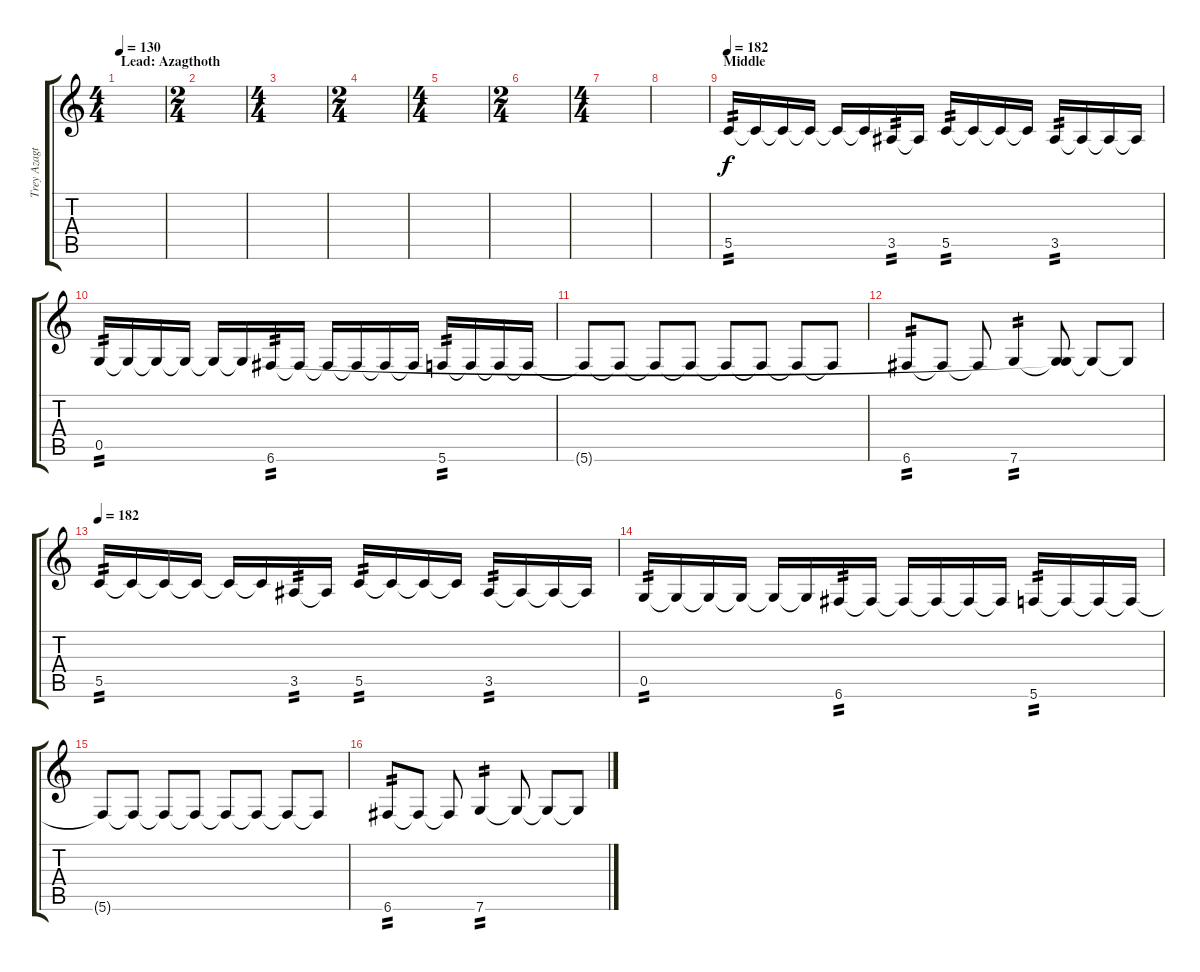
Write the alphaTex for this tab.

\track ("Trey Azagthoth #1" "Trey Azagt") {instrument overdrivenguitar}
\staff {score tabs}
\tuning (D4 A3 F3 C3 G2 C2) {hide}
\ts (4 4)
\section ("" "Lead: Azagthoth")
\tempo 130
\clef g2
\ks c
|
\ts (2 4)
|
\ts (4 4)
|
\ts (2 4)
|
\ts (4 4)
|
\ts (2 4)
|
\ts (4 4)
|
|
\section ("" "Middle")
\tempo 182
5.5.16{tp 2} 5.5{t}.16 5.5{t}.16 5.5{t}.16 5.5{t}.16 5.5{t}.16 3.5.16{tp 2} 3.5{t}.16 5.5.16{tp 2} 5.5{t}.16 5.5{t}.16 5.5{t}.16 3.5.16{tp 2} 3.5{t}.16 3.5{t}.16 3.5{t}.16 |
0.5.16{tp 2} 0.5{t}.16 0.5{t}.16 0.5{t}.16 0.5{t}.16 0.5{t}.16 6.6.16{tp 2} 6.6{t}.16 6.6{t}.16 6.6{t}.16 6.6{t}.16 6.6{t}.16 5.6.16{tp 2} 5.6{t}.16 5.6{t}.16 5.6{t}.16 |
5.6{t}.8 5.6{t}.8 5.6{t}.8 5.6{t}.8 5.6{t}.8 5.6{t}.8 5.6{t}.8 5.6{t}.8 |
6.6.8{tp 2} 6.6{t}.8 6.6{t}.8 7.6.4{tp 2} (0.5{t} 7.6{t}).8 7.6{t}.8 7.6{t}.8 |
\tempo 182
5.5.16{tp 2} 5.5{t}.16 5.5{t}.16 5.5{t}.16 5.5{t}.16 5.5{t}.16 3.5.16{tp 2} 3.5{t}.16 5.5.16{tp 2} 5.5{t}.16 5.5{t}.16 5.5{t}.16 3.5.16{tp 2} 3.5{t}.16 3.5{t}.16 3.5{t}.16 |
0.5.16{tp 2} 0.5{t}.16 0.5{t}.16 0.5{t}.16 0.5{t}.16 0.5{t}.16 6.6.16{tp 2} 6.6{t}.16 6.6{t}.16 6.6{t}.16 6.6{t}.16 6.6{t}.16 5.6.16{tp 2} 5.6{t}.16 5.6{t}.16 5.6{t}.16 |
5.6{t}.8 5.6{t}.8 5.6{t}.8 5.6{t}.8 5.6{t}.8 5.6{t}.8 5.6{t}.8 5.6{t}.8 |
6.6.8{tp 2} 6.6{t}.8 6.6{t}.8 7.6.4{tp 2} 7.6{t}.8 7.6{t}.8 7.6{t}.8
